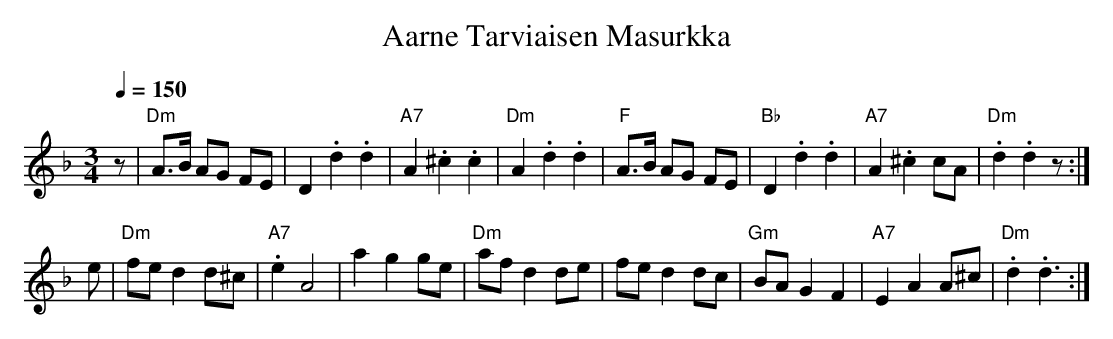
X:1
T:Aarne Tarviaisen Masurkka
M:3/4
L:1/8
Q:1/4=150
K:DMin
z|"Dm"A>B AG FE|    D2 .d2 .d2|"A7"A2 .^c2 .c2|"Dm" A2 .d2 .d2|\
  "F" A>B AG FE|"Bb"D2 .d2 .d2|"A7"A2 .^c2  cA|"Dm".d2 .d2  z:|
e|"Dm"fe d2 d^c|"A7".e2 A4   |    a2 g2 ge |"Dm" af  d2 de|\
      fe d2 dc |"Gm" BA G2 F2|"A7"E2 A2 A^c|"Dm".d2 .d3  :|
